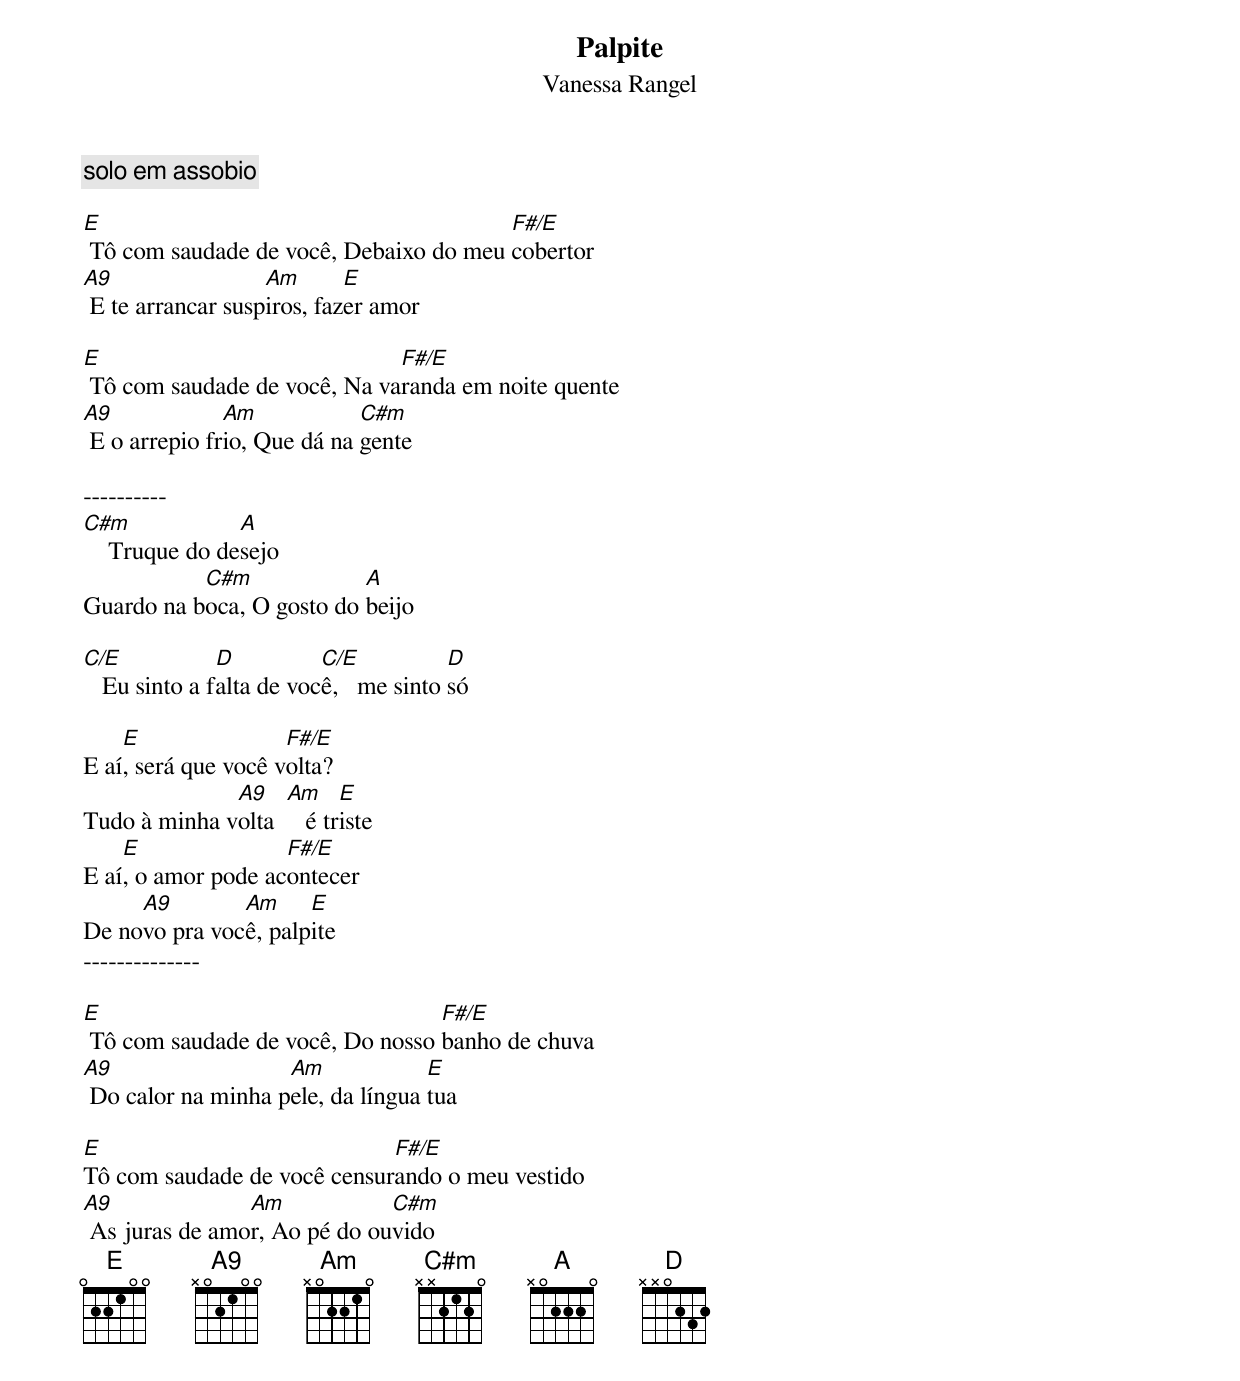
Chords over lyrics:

Palpite
Vanessa Rangel

solo em assobio

E                                       F#/E
 Tô com saudade de você, Debaixo do meu cobertor
A9                 Am       E
 E te arrancar suspiros, fazer amor

E                             F#/E
 Tô com saudade de você, Na varanda em noite quente
A9             Am            C#m
 E o arrepio frio, Que dá na gente

----------
C#m             A
    Truque do desejo
           C#m             A
Guardo na boca, O gosto do beijo

C/E            D          C/E           D
   Eu sinto a falta de você,   me sinto só

    E                F#/E
E aí, será que você volta?
              A9    Am     E
Tudo à minha volta     é triste
    E               F#/E
E aí, o amor pode acontecer
     A9        Am     E
De novo pra você, palpite
--------------

E                                 F#/E
 Tô com saudade de você, Do nosso banho de chuva
A9                  Am             E
 Do calor na minha pele, da língua tua

E                            F#/E
Tô com saudade de você censurando o meu vestido
A9              Am            C#m
 As juras de amor, Ao pé do ouvido
